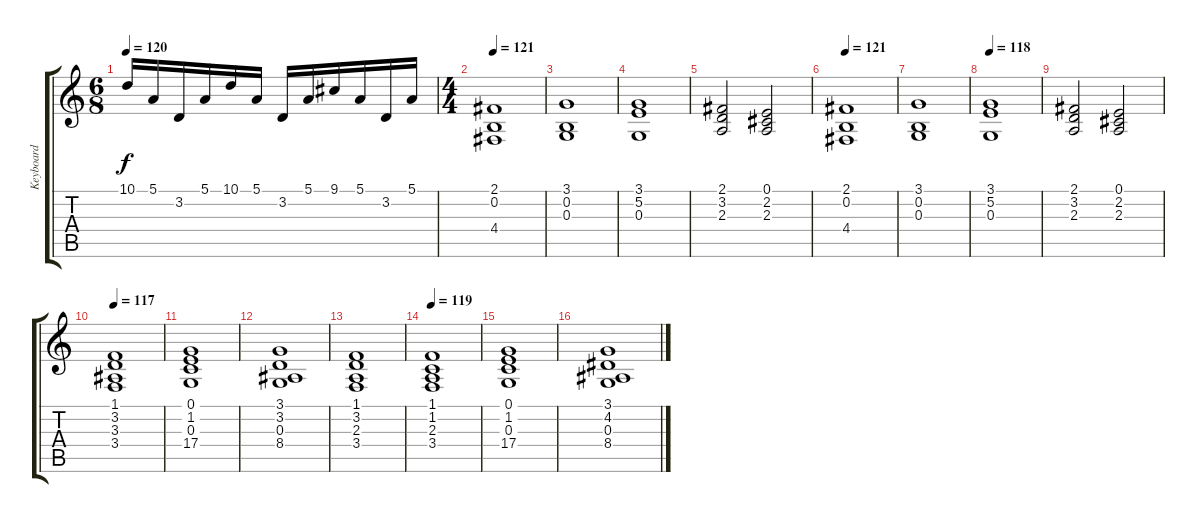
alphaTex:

\track ("Keyboard" "Keyboard") {instrument stringensemble1}
\staff {score tabs}
\tuning (E4 B3 G3 D3 A2 E2) {hide}
\ts (6 8)
\tempo 120
\clef g2
\ks aminor
10.1.16{dy f} 5.1.16 3.2.16 5.1.16 10.1.16 5.1.16 3.2.16 5.1.16 9.1.16 5.1.16 3.2.16 5.1.16 |
\ts (4 4)
\tempo 121
(2.1 0.2 4.4).1{instrument stringensemble1} |
(3.1 0.2 0.3).1 |
(3.1 5.2 0.3).1 |
(2.1 3.2 2.3).2 (0.1 2.2 2.3).2 |
\tempo 121
(2.1 0.2 4.4).1{instrument stringensemble1} |
(3.1 0.2 0.3).1 |
\tempo 118
(3.1 5.2 0.3).1 |
(2.1 3.2 2.3).2 (0.1 2.2 2.3).2 |
\tempo 117
(1.1 3.2 3.3 3.4).1 |
(0.1 1.2 0.3 17.4).1 |
(3.1 3.2 0.3 8.4).1 |
(1.1 3.2 2.3 3.4).1 |
\tempo 119
(1.1 1.2 2.3 3.4).1 |
(0.1 1.2 0.3 17.4).1 |
(3.1 4.2 0.3 8.4).1
